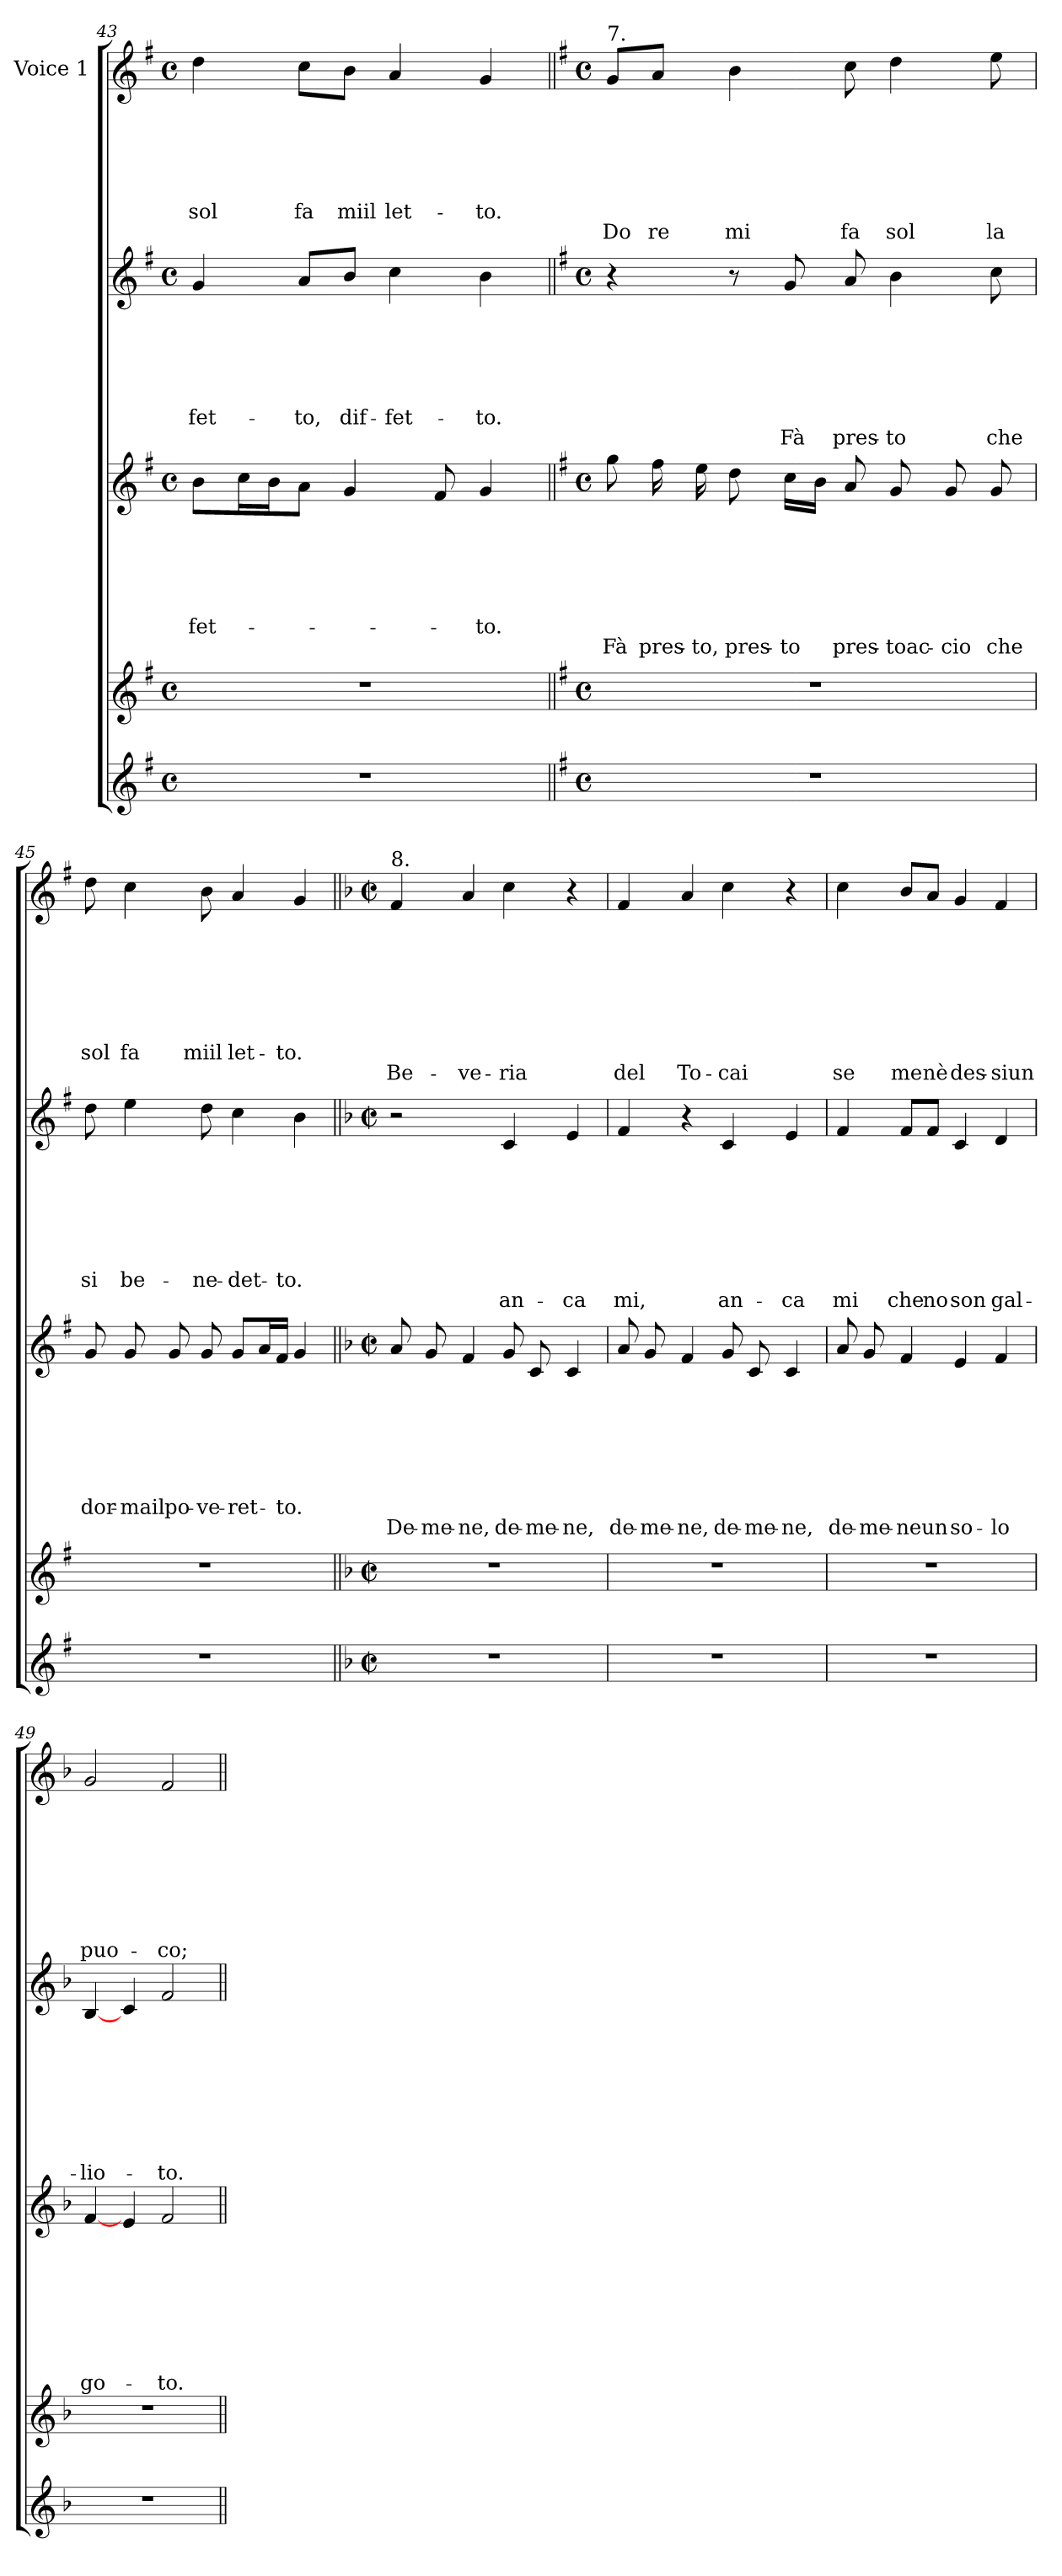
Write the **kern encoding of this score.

**kern	**kern	**kern	**text	**text	**text	**text	**text	**text	**text	**text	**kern	**text	**text	**text	**text	**text	**text	**text	**text	**kern	**text	**text	**text	**text	**text	**text	**text	**text
*part5	*part4	*part3	*part3	*part3	*part3	*part3	*part3	*part3	*part3	*part3	*part2	*part2	*part2	*part2	*part2	*part2	*part2	*part2	*part2	*part1	*part1	*part1	*part1	*part1	*part1	*part1	*part1	*part1
*staff5	*staff4	*staff3	*staff3	*staff3	*staff3	*staff3	*staff3	*staff3	*staff3	*staff3	*staff2	*staff2	*staff2	*staff2	*staff2	*staff2	*staff2	*staff2	*staff2	*staff1	*staff1	*staff1	*staff1	*staff1	*staff1	*staff1	*staff1	*staff1
*	*	*	*	*	*	*	*	*	*	*	*	*	*	*	*	*	*	*	*	*I"Voice 1	*	*	*	*	*	*	*	*
*clefG2	*clefG2	*clefG2	*	*	*	*	*	*	*	*	*clefG2	*	*	*	*	*	*	*	*	*clefG2	*	*	*	*	*	*	*	*
*k[f#]	*k[f#]	*k[f#]	*	*	*	*	*	*	*	*	*k[f#]	*	*	*	*	*	*	*	*	*k[f#]	*	*	*	*	*	*	*	*
*G:	*G:	*G:	*	*	*	*	*	*	*	*	*G:	*	*	*	*	*	*	*	*	*G:	*	*	*	*	*	*	*	*
*M4/4	*M4/4	*M4/4	*	*	*	*	*	*	*	*	*M4/4	*	*	*	*	*	*	*	*	*M4/4	*	*	*	*	*	*	*	*
*met(c)	*met(c)	*met(c)	*	*	*	*	*	*	*	*	*met(c)	*	*	*	*	*	*	*	*	*met(c)	*	*	*	*	*	*	*	*
=43	=43	=43	=43	=43	=43	=43	=43	=43	=43	=43	=43	=43	=43	=43	=43	=43	=43	=43	=43	=43	=43	=43	=43	=43	=43	=43	=43	=43
1r	1r	8b\L	.	.	.	.	.	-fet-	.	.	4g/	.	.	.	.	.	-fet-	.	.	4dd\	.	.	.	.	.	sol	.	.
.	.	16cc\L	.	.	.	.	.	.	.	.	.	.	.	.	.	.	.	.	.	.	.	.	.	.	.	.	.	.
.	.	16b\J	.	.	.	.	.	.	.	.	.	.	.	.	.	.	.	.	.	.	.	.	.	.	.	.	.	.
.	.	8a\J	.	.	.	.	.	.	.	.	8a/L	.	.	.	.	.	-to,	.	.	8cc\L	.	.	.	.	.	fa	.	.
.	.	4g/	.	.	.	.	.	.	.	.	8b/J	.	.	.	.	.	dif-	.	.	8b\J	.	.	.	.	.	miil	.	.
.	.	.	.	.	.	.	.	.	.	.	4cc\	.	.	.	.	.	-fet-	.	.	4a/	.	.	.	.	.	let-	.	.
.	.	8f#/	.	.	.	.	.	.	.	.	.	.	.	.	.	.	.	.	.	.	.	.	.	.	.	.	.	.
.	.	4g/	.	.	.	.	.	-to.	.	.	4b\	.	.	.	.	.	-to.	.	.	4g/	.	.	.	.	.	-to.	.	.
!!LO:LB:g=z
=44||	=44||	=44||	=44||	=44||	=44||	=44||	=44||	=44||	=44||	=44||	=44||	=44||	=44||	=44||	=44||	=44||	=44||	=44||	=44||	=44||	=44||	=44||	=44||	=44||	=44||	=44||	=44||	=44||
*k[f#]	*k[f#]	*k[f#]	*	*	*	*	*	*	*	*	*k[f#]	*	*	*	*	*	*	*	*	*k[f#]	*	*	*	*	*	*	*	*
*G:	*G:	*G:	*	*	*	*	*	*	*	*	*G:	*	*	*	*	*	*	*	*	*G:	*	*	*	*	*	*	*	*
*M4/4	*M4/4	*M4/4	*	*	*	*	*	*	*	*	*M4/4	*	*	*	*	*	*	*	*	*M4/4	*	*	*	*	*	*	*	*
*met(c)	*met(c)	*met(c)	*	*	*	*	*	*	*	*	*met(c)	*	*	*	*	*	*	*	*	*met(c)	*	*	*	*	*	*	*	*
!	!	!	!	!	!	!	!	!	!	!	!	!	!	!	!	!	!	!	!	!LO:TX:a:t=7.	!	!	!	!	!	!	!	!
1r	1r	8gg\	.	.	.	.	.	.	Fà	.	4r	.	.	.	.	.	.	.	.	8g/L	.	.	.	.	.	.	Do	.
.	.	16ff#\	.	.	.	.	.	.	pres-	.	.	.	.	.	.	.	.	.	.	8a/J	.	.	.	.	.	.	re	.
.	.	16ee\	.	.	.	.	.	.	-to,	.	.	.	.	.	.	.	.	.	.	.	.	.	.	.	.	.	.	.
.	.	8dd\	.	.	.	.	.	.	pres-	.	8r	.	.	.	.	.	.	.	.	4b\	.	.	.	.	.	.	mi	.
.	.	16cc\LL	.	.	.	.	.	.	-to	.	8g/	.	.	.	.	.	.	Fà	.	.	.	.	.	.	.	.	.	.
.	.	16b\JJ	.	.	.	.	.	.	.	.	.	.	.	.	.	.	.	.	.	.	.	.	.	.	.	.	.	.
.	.	8a/	.	.	.	.	.	.	pres-	.	8a/	.	.	.	.	.	.	pres-	.	8cc\	.	.	.	.	.	.	fa	.
.	.	8g/	.	.	.	.	.	.	-toac-	.	4b\	.	.	.	.	.	.	-to	.	4dd\	.	.	.	.	.	.	sol	.
.	.	8g/	.	.	.	.	.	.	-cio	.	.	.	.	.	.	.	.	.	.	.	.	.	.	.	.	.	.	.
.	.	8g/	.	.	.	.	.	.	che	.	8cc\	.	.	.	.	.	.	che	.	8ee\	.	.	.	.	.	.	la	.
=45	=45	=45	=45	=45	=45	=45	=45	=45	=45	=45	=45	=45	=45	=45	=45	=45	=45	=45	=45	=45	=45	=45	=45	=45	=45	=45	=45	=45
1r	1r	8g/	.	.	.	.	.	.	dor-	.	8dd\	.	.	.	.	.	.	si	.	8dd\	.	.	.	.	.	.	sol	.
.	.	8g/	.	.	.	.	.	.	-mail	.	4ee\	.	.	.	.	.	.	be-	.	4cc\	.	.	.	.	.	.	fa	.
.	.	8g/	.	.	.	.	.	.	po-	.	.	.	.	.	.	.	.	.	.	.	.	.	.	.	.	.	.	.
.	.	8g/	.	.	.	.	.	.	-ve-	.	8dd\	.	.	.	.	.	.	-ne-	.	8b\	.	.	.	.	.	.	miil	.
.	.	8g/L	.	.	.	.	.	.	-ret-	.	4cc\	.	.	.	.	.	.	-det-	.	4a/	.	.	.	.	.	.	let-	.
.	.	16a/L	.	.	.	.	.	.	.	.	.	.	.	.	.	.	.	.	.	.	.	.	.	.	.	.	.	.
.	.	16f#/JJ	.	.	.	.	.	.	.	.	.	.	.	.	.	.	.	.	.	.	.	.	.	.	.	.	.	.
.	.	4g/	.	.	.	.	.	.	-to.	.	4b\	.	.	.	.	.	.	-to.	.	4g/	.	.	.	.	.	.	-to.	.
!!LO:LB:g=z
=46||	=46||	=46||	=46||	=46||	=46||	=46||	=46||	=46||	=46||	=46||	=46||	=46||	=46||	=46||	=46||	=46||	=46||	=46||	=46||	=46||	=46||	=46||	=46||	=46||	=46||	=46||	=46||	=46||
*k[b-]	*k[b-]	*k[b-]	*	*	*	*	*	*	*	*	*k[b-]	*	*	*	*	*	*	*	*	*k[b-]	*	*	*	*	*	*	*	*
*F:	*F:	*F:	*	*	*	*	*	*	*	*	*F:	*	*	*	*	*	*	*	*	*F:	*	*	*	*	*	*	*	*
*M2/2	*M2/2	*M2/2	*	*	*	*	*	*	*	*	*M2/2	*	*	*	*	*	*	*	*	*M2/2	*	*	*	*	*	*	*	*
*met(c|)	*met(c|)	*met(c|)	*	*	*	*	*	*	*	*	*met(c|)	*	*	*	*	*	*	*	*	*met(c|)	*	*	*	*	*	*	*	*
!	!	!	!	!	!	!	!	!	!	!	!	!	!	!	!	!	!	!	!	!LO:TX:a:t=8.	!	!	!	!	!	!	!	!
1r	1r	8a/	.	.	.	.	.	.	.	De-	2r	.	.	.	.	.	.	.	.	4f/	.	.	.	.	.	.	.	Be-
.	.	8g/	.	.	.	.	.	.	.	-me-	.	.	.	.	.	.	.	.	.	.	.	.	.	.	.	.	.	.
.	.	4f/	.	.	.	.	.	.	.	-ne,	.	.	.	.	.	.	.	.	.	4a/	.	.	.	.	.	.	.	-ve-
.	.	8g/	.	.	.	.	.	.	.	de-	4c/	.	.	.	.	.	.	.	an-	4cc\	.	.	.	.	.	.	.	-ria
.	.	8c/	.	.	.	.	.	.	.	-me-	.	.	.	.	.	.	.	.	.	.	.	.	.	.	.	.	.	.
.	.	4c/	.	.	.	.	.	.	.	-ne,	4e/	.	.	.	.	.	.	.	-ca	4r	.	.	.	.	.	.	.	.
=47	=47	=47	=47	=47	=47	=47	=47	=47	=47	=47	=47	=47	=47	=47	=47	=47	=47	=47	=47	=47	=47	=47	=47	=47	=47	=47	=47	=47
1r	1r	8a/	.	.	.	.	.	.	.	de-	4f/	.	.	.	.	.	.	.	mi,	4f/	.	.	.	.	.	.	.	del
.	.	8g/	.	.	.	.	.	.	.	-me-	.	.	.	.	.	.	.	.	.	.	.	.	.	.	.	.	.	.
.	.	4f/	.	.	.	.	.	.	.	-ne,	4r	.	.	.	.	.	.	.	.	4a/	.	.	.	.	.	.	.	To-
.	.	8g/	.	.	.	.	.	.	.	de-	4c/	.	.	.	.	.	.	.	an-	4cc\	.	.	.	.	.	.	.	-cai
.	.	8c/	.	.	.	.	.	.	.	-me-	.	.	.	.	.	.	.	.	.	.	.	.	.	.	.	.	.	.
.	.	4c/	.	.	.	.	.	.	.	-ne,	4e/	.	.	.	.	.	.	.	-ca	4r	.	.	.	.	.	.	.	.
=48	=48	=48	=48	=48	=48	=48	=48	=48	=48	=48	=48	=48	=48	=48	=48	=48	=48	=48	=48	=48	=48	=48	=48	=48	=48	=48	=48	=48
1r	1r	8a/	.	.	.	.	.	.	.	de-	4f/	.	.	.	.	.	.	.	mi	4cc\	.	.	.	.	.	.	.	se
.	.	8g/	.	.	.	.	.	.	.	-me-	.	.	.	.	.	.	.	.	.	.	.	.	.	.	.	.	.	.
.	.	4f/	.	.	.	.	.	.	.	-neun	8f/L	.	.	.	.	.	.	.	che	8b-/L	.	.	.	.	.	.	.	me
.	.	.	.	.	.	.	.	.	.	.	8f/J	.	.	.	.	.	.	.	no	8a/J	.	.	.	.	.	.	.	nè
.	.	4e/	.	.	.	.	.	.	.	so-	4c/	.	.	.	.	.	.	.	son	4g/	.	.	.	.	.	.	.	des-
.	.	4f/	.	.	.	.	.	.	.	-lo	4d/	.	.	.	.	.	.	.	gal-	4f/	.	.	.	.	.	.	.	-siun
=49	=49	=49	=49	=49	=49	=49	=49	=49	=49	=49	=49	=49	=49	=49	=49	=49	=49	=49	=49	=49	=49	=49	=49	=49	=49	=49	=49	=49
1r	1r	[4f/	.	.	.	.	.	.	.	go-	[4B-/	.	.	.	.	.	.	.	-lio-	2g/	.	.	.	.	.	.	.	puo-
.	.	4e/	.	.	.	.	.	.	.	.	4c/	.	.	.	.	.	.	.	.	.	.	.	.	.	.	.	.	.
.	.	2f/	.	.	.	.	.	.	.	-to.	2f/	.	.	.	.	.	.	.	-to.	2f/	.	.	.	.	.	.	.	-co;
=||	=||	=||	=||	=||	=||	=||	=||	=||	=||	=||	=||	=||	=||	=||	=||	=||	=||	=||	=||	=||	=||	=||	=||	=||	=||	=||	=||	=||
*-	*-	*-	*-	*-	*-	*-	*-	*-	*-	*-	*-	*-	*-	*-	*-	*-	*-	*-	*-	*-	*-	*-	*-	*-	*-	*-	*-	*-
